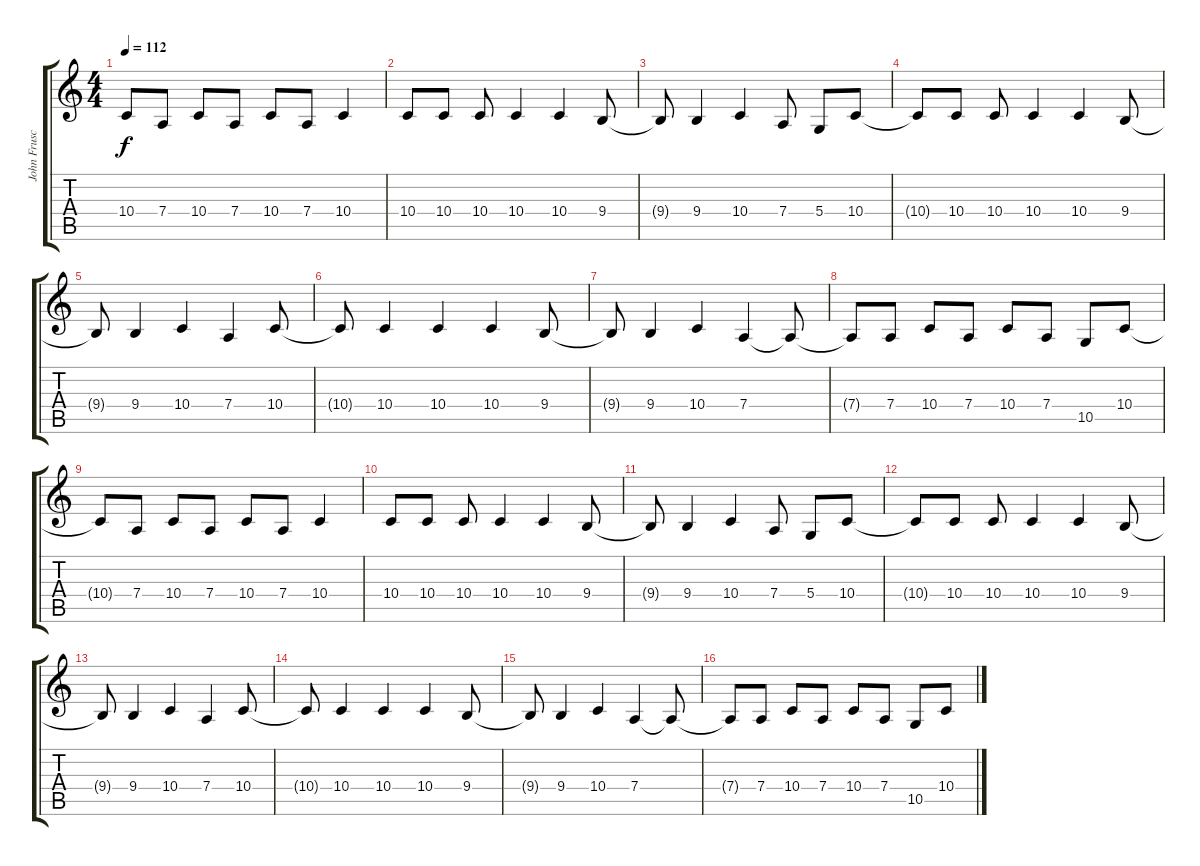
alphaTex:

\track ("John Frusciante" "John Frusc") {instrument piccolo}
\staff {score tabs}
\tuning (E4 B3 G3 D3 A2 E2) {hide}
\ts (4 4)
\tempo 112
\clef g2
\ks c
10.4{t}.8{dy f} 7.4.8 10.4.8 7.4.8 10.4.8 7.4.8 10.4.4 |
10.4.8 10.4.8 10.4.8 10.4.4 10.4.4 9.4.8 |
9.4{t}.8 9.4.4 10.4.4 7.4.8 5.4.8 10.4.8 |
10.4{t}.8 10.4.8 10.4.8 10.4.4 10.4.4 9.4.8 |
9.4{t}.8 9.4.4 10.4.4 7.4.4 10.4.8 |
10.4{t}.8 10.4.4 10.4.4 10.4.4 9.4.8 |
9.4{t}.8 9.4.4 10.4.4 7.4.4 7.4{t}.8 |
7.4{t}.8 7.4.8 10.4.8 7.4.8 10.4.8 7.4.8 10.5.8 10.4.8 |
10.4{t}.8 7.4.8 10.4.8 7.4.8 10.4.8 7.4.8 10.4.4 |
10.4.8 10.4.8 10.4.8 10.4.4 10.4.4 9.4.8 |
9.4{t}.8 9.4.4 10.4.4 7.4.8 5.4.8 10.4.8 |
10.4{t}.8 10.4.8 10.4.8 10.4.4 10.4.4 9.4.8 |
9.4{t}.8 9.4.4 10.4.4 7.4.4 10.4.8 |
10.4{t}.8 10.4.4 10.4.4 10.4.4 9.4.8 |
9.4{t}.8 9.4.4 10.4.4 7.4.4 7.4{t}.8 |
7.4{t}.8 7.4.8 10.4.8 7.4.8 10.4.8 7.4.8 10.5.8 10.4.8
